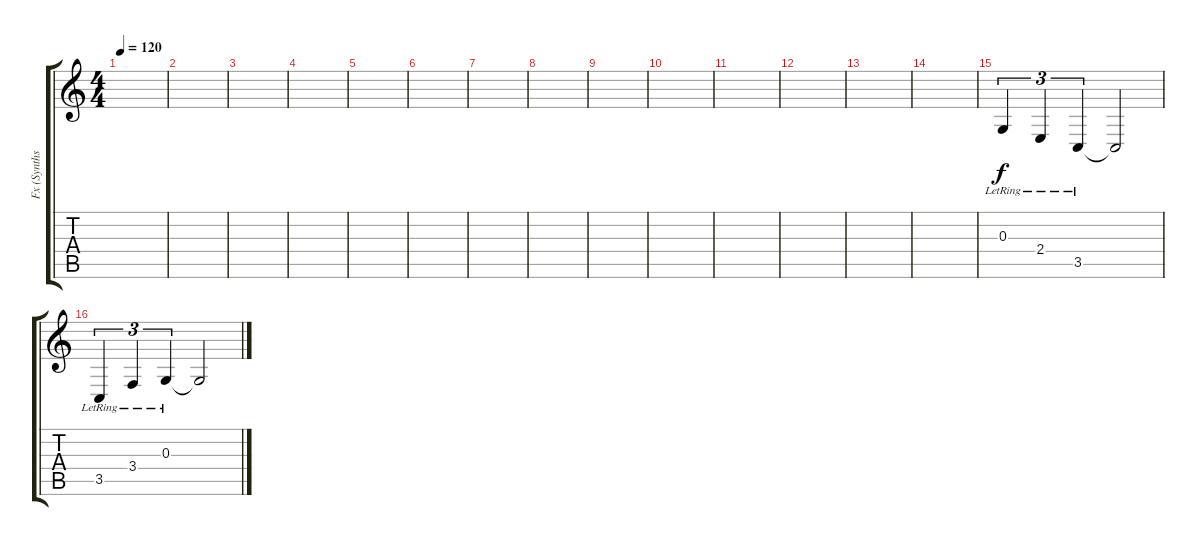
\track ("Fx (Synths)" "Fx (Synths") {instrument synthstrings1}
\staff {score tabs}
\tuning (E4 B3 G3 D3 A2 E2) {hide}
\ts (4 4)
\tempo 120
\clef g2
\ks c
|
|
|
|
|
|
|
|
|
|
|
|
|
|
0.3{lr}.4{tu (3 2)} 2.4{lr}.4{tu (3 2)} 3.5{lr}.4{tu (3 2)} 3.5{t}.2 |
3.5{lr}.4{tu (3 2)} 3.4{lr}.4{tu (3 2)} 0.3{lr}.4{tu (3 2)} 0.3{t}.2
